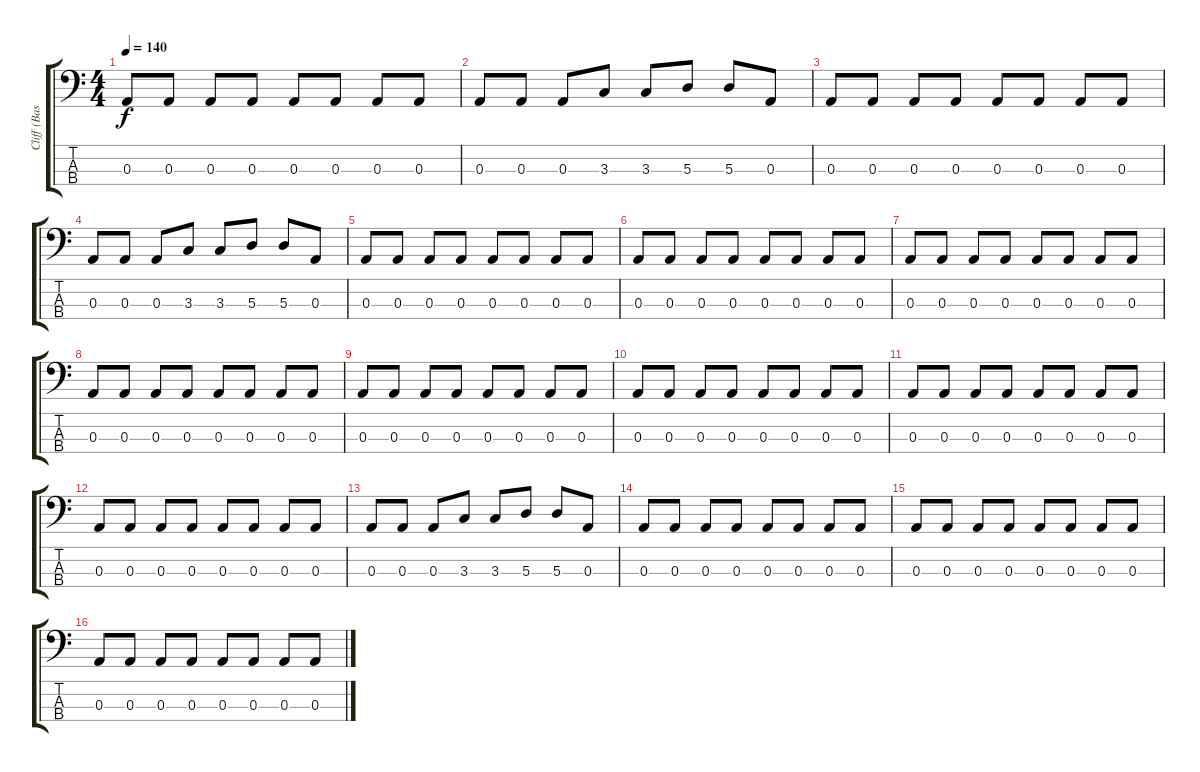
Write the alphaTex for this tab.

\track ("Cliff (Bass)" "Cliff (Bas") {instrument electricbassfinger}
\staff {score tabs}
\tuning (G2 D2 A1 E1) {hide}
\ts (4 4)
\tempo 140
\clef f4
\ks c
0.3.8{dy f} 0.3.8 0.3.8 0.3.8 0.3.8 0.3.8 0.3.8 0.3.8 |
0.3.8 0.3.8 0.3.8 3.3.8 3.3.8 5.3.8 5.3.8 0.3.8 |
0.3.8 0.3.8 0.3.8 0.3.8 0.3.8 0.3.8 0.3.8 0.3.8 |
0.3.8 0.3.8 0.3.8 3.3.8 3.3.8 5.3.8 5.3.8 0.3.8 |
0.3.8 0.3.8 0.3.8 0.3.8 0.3.8 0.3.8 0.3.8 0.3.8 |
0.3.8 0.3.8 0.3.8 0.3.8 0.3.8 0.3.8 0.3.8 0.3.8 |
0.3.8 0.3.8 0.3.8 0.3.8 0.3.8 0.3.8 0.3.8 0.3.8 |
0.3.8 0.3.8 0.3.8 0.3.8 0.3.8 0.3.8 0.3.8 0.3.8 |
0.3.8 0.3.8 0.3.8 0.3.8 0.3.8 0.3.8 0.3.8 0.3.8 |
0.3.8 0.3.8 0.3.8 0.3.8 0.3.8 0.3.8 0.3.8 0.3.8 |
0.3.8 0.3.8 0.3.8 0.3.8 0.3.8 0.3.8 0.3.8 0.3.8 |
0.3.8 0.3.8 0.3.8 0.3.8 0.3.8 0.3.8 0.3.8 0.3.8 |
0.3.8 0.3.8 0.3.8 3.3.8 3.3.8 5.3.8 5.3.8 0.3.8 |
0.3.8 0.3.8 0.3.8 0.3.8 0.3.8 0.3.8 0.3.8 0.3.8 |
0.3.8 0.3.8 0.3.8 0.3.8 0.3.8 0.3.8 0.3.8 0.3.8 |
0.3.8 0.3.8 0.3.8 0.3.8 0.3.8 0.3.8 0.3.8 0.3.8
